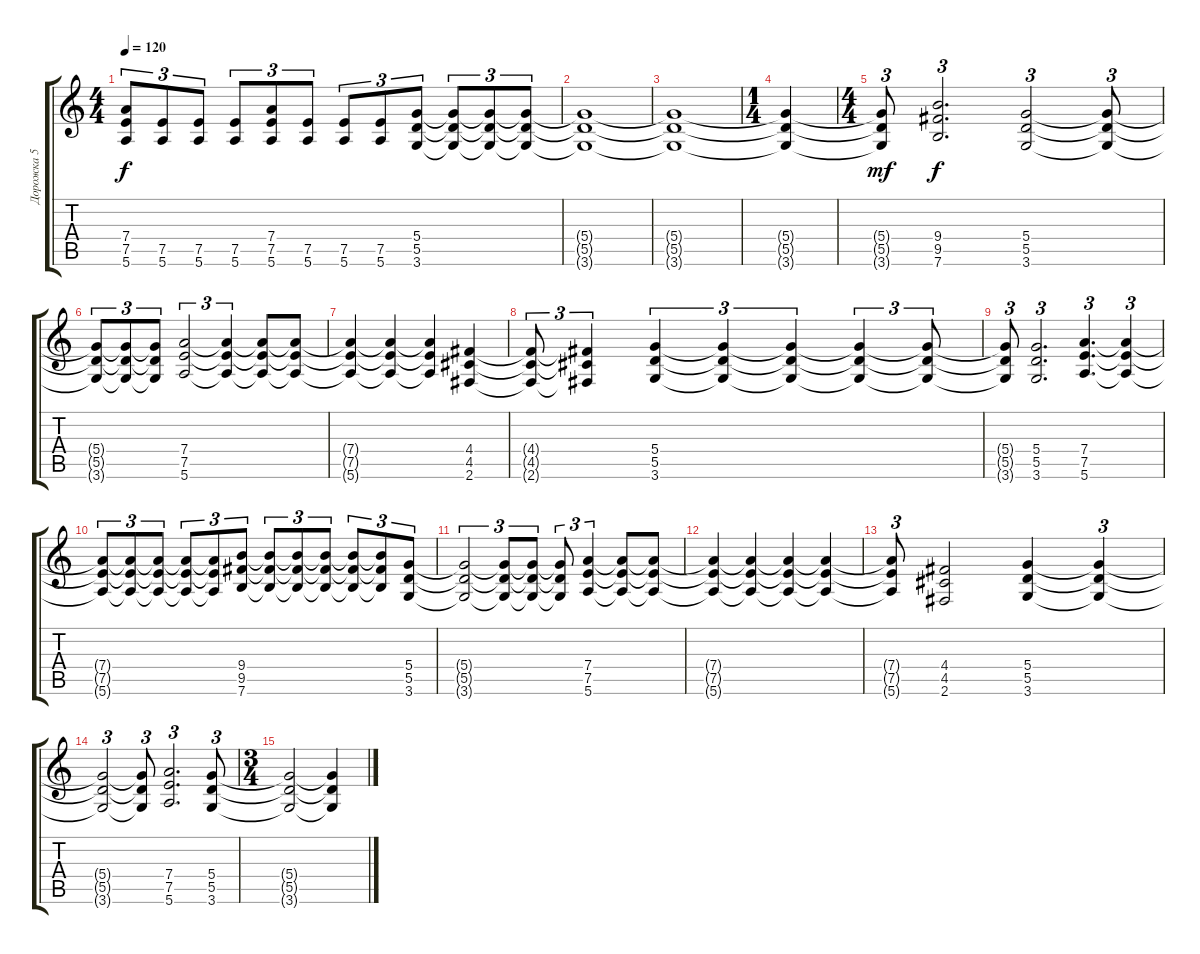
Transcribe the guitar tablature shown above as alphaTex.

\track ("Дорожка 5" "Дорожка 5") {instrument distortionguitar}
\staff {score tabs}
\tuning (E4 B3 G3 D3 A2 E2) {hide}
\ts (4 4)
\tempo 120
\clef g2
\ks c
(7.4{t} 7.5{t} 5.6{t}).8{tu (3 2) dy f} (7.5 5.6).8{tu (3 2)} (7.5 5.6).8{tu (3 2)} (7.5 5.6).8{tu (3 2)} (7.4 7.5 5.6).8{tu (3 2)} (7.5 5.6).8{tu (3 2)} (7.5 5.6).8{tu (3 2)} (7.5 5.6).8{tu (3 2)} (5.4 5.5 3.6).8{tu (3 2)} (5.4{t} 5.5{t} 3.6{t}).8{tu (3 2)} (5.4{t} 5.5{t} 3.6{t}).8{tu (3 2)} (5.4{t} 5.5{t} 3.6{t}).8{tu (3 2)} |
(5.4{t} 5.5{t} 3.6{t}).1 |
(5.4{t} 5.5{t} 3.6{t}).1 |
\ts (1 4)
(5.4{t} 5.5{t} 3.6{t}).4 |
\ts (4 4)
(5.4{t} 5.5{t} 3.6{t}).8{tu (3 2) dy mf} (9.4 9.5 7.6).2{d tu (3 2) dy f} (5.4 5.5 3.6).2{tu (3 2)} (5.4{t} 5.5{t} 3.6{t}).8{tu (3 2)} |
(5.4{t} 5.5{t} 3.6{t}).8{tu (3 2)} (5.4{t} 5.5{t} 3.6{t}).8{tu (3 2)} (5.4{t} 5.5{t} 3.6{t}).8{tu (3 2)} (7.4 7.5 5.6).2{tu (3 2)} (7.4{t} 7.5{t} 5.6{t}).4{tu (3 2)} (7.4{t} 7.5{t} 5.6{t}).8 (7.4{t} 7.5{t} 5.6{t}).8 |
(7.4{t} 7.5{t} 5.6{t}).4 (7.4{t} 7.5{t} 5.6{t}).4 (7.4{t} 7.5{t} 5.6{t}).4 (4.4 4.5 2.6).4 |
(4.4{t} 4.5{t} 2.6{t}).8{tu (3 2)} (4.4{t} 4.5{t} 2.6{t}).4{tu (3 2)} (5.4 5.5 3.6).4{tu (3 2)} (5.4{t} 5.5{t} 3.6{t}).4{tu (3 2)} (5.4{t} 5.5{t} 3.6{t}).4{tu (3 2)} (5.4{t} 5.5{t} 3.6{t}).4{tu (3 2)} (5.4{t} 5.5{t} 3.6{t}).8{tu (3 2)} |
(5.4{t} 5.5{t} 3.6{t}).8{tu (3 2)} (5.4 5.5 3.6).2{d tu (3 2)} (7.4 7.5 5.6).4{d tu (3 2)} (7.4{t} 7.5{t} 5.6{t}).4{tu (3 2)} |
(7.4{t} 7.5{t} 5.6{t}).8{tu (3 2)} (7.4{t} 7.5{t} 5.6{t}).8{tu (3 2)} (7.4{t} 7.5{t} 5.6{t}).8{tu (3 2)} (7.4{t} 7.5{t} 5.6{t}).8{tu (3 2)} (7.4{t} 7.5{t} 5.6{t}).8{tu (3 2)} (9.4 9.5 7.6).8{tu (3 2)} (9.4{t} 9.5{t} 7.6{t}).8{tu (3 2)} (9.4{t} 9.5{t} 7.6{t}).8{tu (3 2)} (9.4{t} 9.5{t} 7.6{t}).8{tu (3 2)} (9.4{t} 9.5{t} 7.6{t}).8{tu (3 2)} (9.4{t} 9.5{t} 7.6{t}).8{tu (3 2)} (5.4 5.5 3.6).8{tu (3 2)} |
(5.4{t} 5.5{t} 3.6{t}).2{tu (3 2)} (5.4{t} 5.5{t} 3.6{t}).8{tu (3 2)} (5.4{t} 5.5{t} 3.6{t}).8{tu (3 2)} (5.4{t} 5.5{t} 3.6{t}).8{tu (3 2)} (7.4 7.5 5.6).4{tu (3 2)} (7.4{t} 7.5{t} 5.6{t}).8 (7.4{t} 7.5{t} 5.6{t}).8 |
(7.4{t} 7.5{t} 5.6{t}).4 (7.4{t} 7.5{t} 5.6{t}).4 (7.4{t} 7.5{t} 5.6{t}).4 (7.4{t} 7.5{t} 5.6{t}).4 |
(7.4{t} 7.5{t} 5.6{t}).8{tu (3 2)} (4.4 4.5 2.6).2 (5.4 5.5 3.6).4 (5.4{t} 5.5{t} 3.6{t}).4{tu (3 2)} |
(5.4{t} 5.5{t} 3.6{t}).2{tu (3 2)} (5.4{t} 5.5{t} 3.6{t}).8{tu (3 2)} (7.4 7.5 5.6).2{d tu (3 2)} (5.4 5.5 3.6).8{tu (3 2)} |
\ts (3 4)
(5.4{t} 5.5{t} 3.6{t}).2 (5.4{t} 5.5{t} 3.6{t}).4
